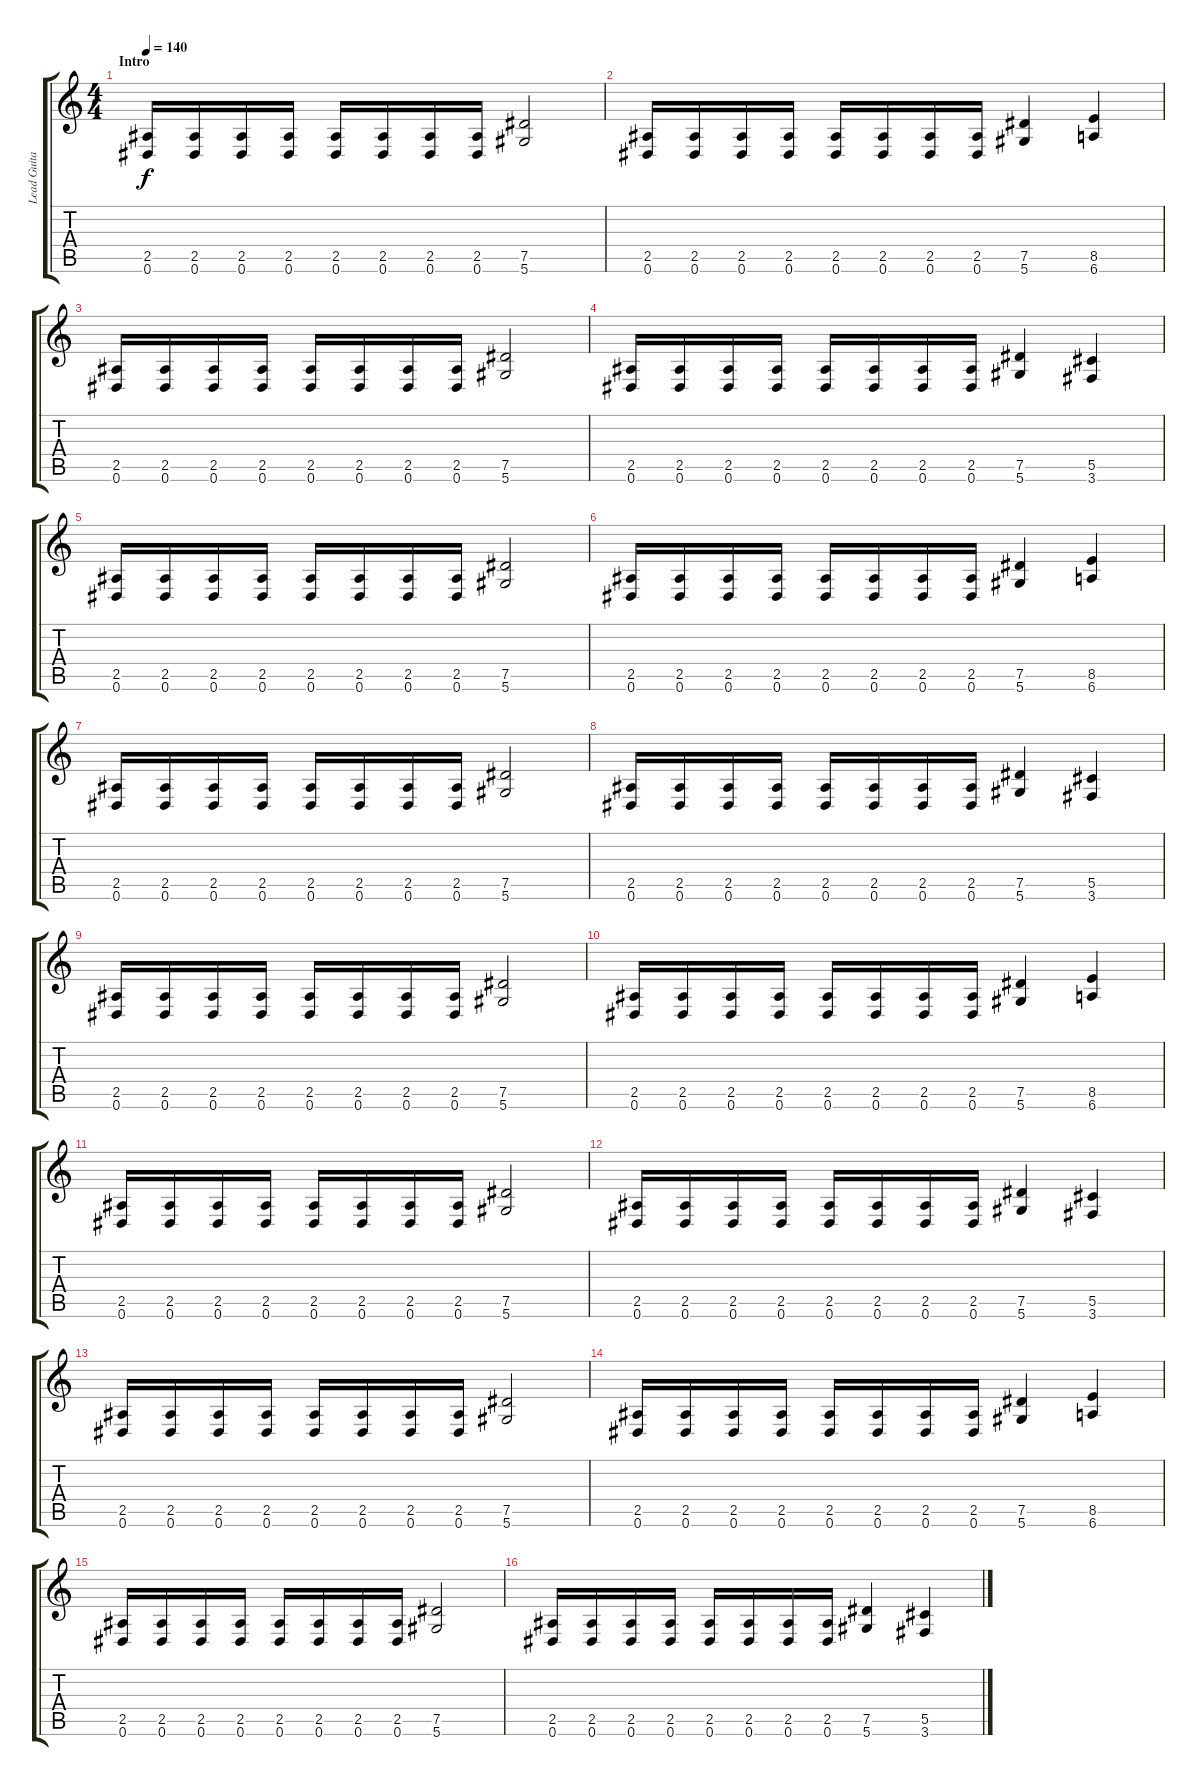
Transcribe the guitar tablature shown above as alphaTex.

\track ("Lead Guitar (Rafael)" "Lead Guita") {instrument overdrivenguitar}
\staff {score tabs}
\tuning (Eb4 Bb3 Gb3 Db3 Ab2 Eb2) {hide}
\ts (4 4)
\section ("" "Intro")
\tempo 140
\clef g2
\ks c
(2.5 0.6).16{dy f instrument overdrivenguitar} (2.5 0.6).16 (2.5 0.6).16 (2.5 0.6).16 (2.5 0.6).16 (2.5 0.6).16 (2.5 0.6).16 (2.5 0.6).16 (7.5 5.6).2 |
(2.5 0.6).16 (2.5 0.6).16 (2.5 0.6).16 (2.5 0.6).16 (2.5 0.6).16 (2.5 0.6).16 (2.5 0.6).16 (2.5 0.6).16 (7.5 5.6).4 (8.5 6.6).4 |
(2.5 0.6).16 (2.5 0.6).16 (2.5 0.6).16 (2.5 0.6).16 (2.5 0.6).16 (2.5 0.6).16 (2.5 0.6).16 (2.5 0.6).16 (7.5 5.6).2 |
(2.5 0.6).16 (2.5 0.6).16 (2.5 0.6).16 (2.5 0.6).16 (2.5 0.6).16 (2.5 0.6).16 (2.5 0.6).16 (2.5 0.6).16 (7.5 5.6).4 (5.5 3.6).4 |
(2.5 0.6).16 (2.5 0.6).16 (2.5 0.6).16 (2.5 0.6).16 (2.5 0.6).16 (2.5 0.6).16 (2.5 0.6).16 (2.5 0.6).16 (7.5 5.6).2 |
(2.5 0.6).16 (2.5 0.6).16 (2.5 0.6).16 (2.5 0.6).16 (2.5 0.6).16 (2.5 0.6).16 (2.5 0.6).16 (2.5 0.6).16 (7.5 5.6).4 (8.5 6.6).4 |
(2.5 0.6).16 (2.5 0.6).16 (2.5 0.6).16 (2.5 0.6).16 (2.5 0.6).16 (2.5 0.6).16 (2.5 0.6).16 (2.5 0.6).16 (7.5 5.6).2 |
(2.5 0.6).16 (2.5 0.6).16 (2.5 0.6).16 (2.5 0.6).16 (2.5 0.6).16 (2.5 0.6).16 (2.5 0.6).16 (2.5 0.6).16 (7.5 5.6).4 (5.5 3.6).4 |
(2.5 0.6).16 (2.5 0.6).16 (2.5 0.6).16 (2.5 0.6).16 (2.5 0.6).16 (2.5 0.6).16 (2.5 0.6).16 (2.5 0.6).16 (7.5 5.6).2 |
(2.5 0.6).16 (2.5 0.6).16 (2.5 0.6).16 (2.5 0.6).16 (2.5 0.6).16 (2.5 0.6).16 (2.5 0.6).16 (2.5 0.6).16 (7.5 5.6).4 (8.5 6.6).4 |
(2.5 0.6).16 (2.5 0.6).16 (2.5 0.6).16 (2.5 0.6).16 (2.5 0.6).16 (2.5 0.6).16 (2.5 0.6).16 (2.5 0.6).16 (7.5 5.6).2 |
(2.5 0.6).16 (2.5 0.6).16 (2.5 0.6).16 (2.5 0.6).16 (2.5 0.6).16 (2.5 0.6).16 (2.5 0.6).16 (2.5 0.6).16 (7.5 5.6).4 (5.5 3.6).4 |
(2.5 0.6).16 (2.5 0.6).16 (2.5 0.6).16 (2.5 0.6).16 (2.5 0.6).16 (2.5 0.6).16 (2.5 0.6).16 (2.5 0.6).16 (7.5 5.6).2 |
(2.5 0.6).16 (2.5 0.6).16 (2.5 0.6).16 (2.5 0.6).16 (2.5 0.6).16 (2.5 0.6).16 (2.5 0.6).16 (2.5 0.6).16 (7.5 5.6).4 (8.5 6.6).4 |
(2.5 0.6).16 (2.5 0.6).16 (2.5 0.6).16 (2.5 0.6).16 (2.5 0.6).16 (2.5 0.6).16 (2.5 0.6).16 (2.5 0.6).16 (7.5 5.6).2 |
(2.5 0.6).16 (2.5 0.6).16 (2.5 0.6).16 (2.5 0.6).16 (2.5 0.6).16 (2.5 0.6).16 (2.5 0.6).16 (2.5 0.6).16 (7.5 5.6).4 (5.5 3.6).4
